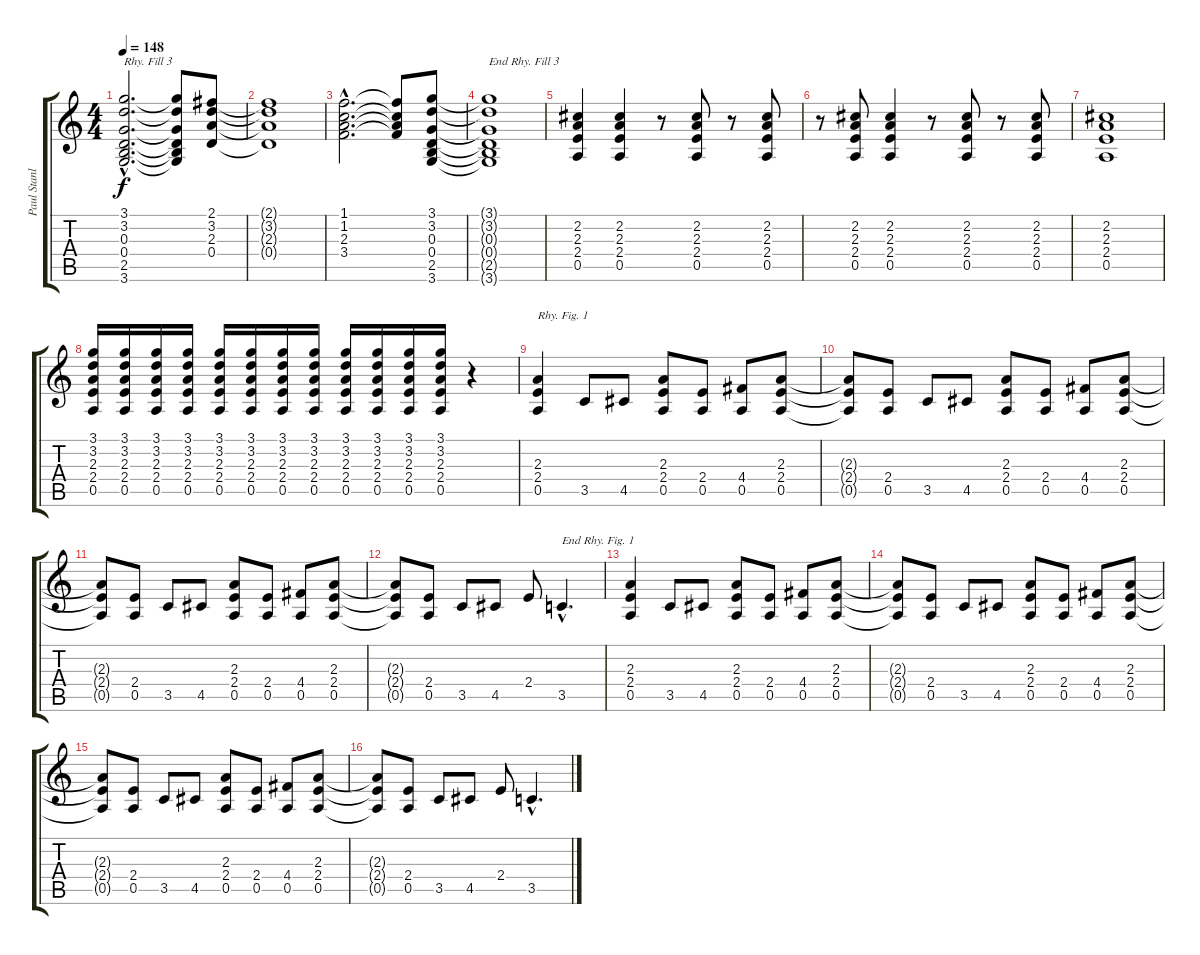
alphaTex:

\track ("Paul Stanley" "Paul Stanl") {instrument overdrivenguitar}
\staff {score tabs}
\tuning (E4 B3 G3 D3 A2 E2) {hide}
\ts (4 4)
\tempo 148
\clef g2
\ks c
(3.1{hac} 3.2{hac} 0.3{hac} 0.4{hac} 2.5{hac} 3.6{hac}).2{d txt "Rhy. Fill 3" dy f} (3.1{t} 3.2{t} 0.3{t} 0.4{t} 2.5{t} 3.6{t}).8 (2.1 3.2 2.3 0.4).8 |
(2.1{t} 3.2{t} 2.3{t} 0.4{t}).1 |
(1.1{hac} 1.2{hac} 2.3{hac} 3.4{hac}).2{d} (1.1{t} 1.2{t} 2.3{t} 3.4{t}).8 (3.1 3.2 0.3 0.4 2.5 3.6).8 |
(3.1{t} 3.2{t} 0.3{t} 0.4{t} 2.5{t} 3.6{t}).1{txt "End Rhy. Fill 3"} |
(2.2 2.3 2.4 0.5).4 (2.2 2.3 2.4 0.5).4 r.8 (2.2 2.3 2.4 0.5).8 r.8 (2.2 2.3 2.4 0.5).8 |
r.8 (2.2 2.3 2.4 0.5).8 (2.2 2.3 2.4 0.5).4 r.8 (2.2 2.3 2.4 0.5).8 r.8 (2.2 2.3 2.4 0.5).8 |
(2.2 2.3 2.4 0.5).1 |
(3.1 3.2 2.3 2.4 0.5).16 (3.1 3.2 2.3 2.4 0.5).16 (3.1 3.2 2.3 2.4 0.5).16 (3.1 3.2 2.3 2.4 0.5).16 (3.1 3.2 2.3 2.4 0.5).16 (3.1 3.2 2.3 2.4 0.5).16 (3.1 3.2 2.3 2.4 0.5).16 (3.1 3.2 2.3 2.4 0.5).16 (3.1 3.2 2.3 2.4 0.5).16 (3.1 3.2 2.3 2.4 0.5).16 (3.1 3.2 2.3 2.4 0.5).16 (3.1 3.2 2.3 2.4 0.5).16 r.4 |
(2.3 2.4 0.5).4{txt "Rhy. Fig. 1"} 3.5.8 4.5.8 (2.3 2.4 0.5).8 (2.4 0.5).8 (4.4 0.5).8 (2.3 2.4 0.5).8 |
(2.3{t} 2.4{t} 0.5{t}).8 (2.4 0.5).8 3.5.8 4.5.8 (2.3 2.4 0.5).8 (2.4 0.5).8 (4.4 0.5).8 (2.3 2.4 0.5).8 |
(2.3{t} 2.4{t} 0.5{t}).8 (2.4 0.5).8 3.5.8 4.5.8 (2.3 2.4 0.5).8 (2.4 0.5).8 (4.4 0.5).8 (2.3 2.4 0.5).8 |
(2.3{t} 2.4{t} 0.5{t}).8 (2.4 0.5).8 3.5.8 4.5.8 2.4.8 3.5{hac}.4{d txt "End Rhy. Fig. 1"} |
(2.3 2.4 0.5).4 3.5.8 4.5.8 (2.3 2.4 0.5).8 (2.4 0.5).8 (4.4 0.5).8 (2.3 2.4 0.5).8 |
(2.3{t} 2.4{t} 0.5{t}).8 (2.4 0.5).8 3.5.8 4.5.8 (2.3 2.4 0.5).8 (2.4 0.5).8 (4.4 0.5).8 (2.3 2.4 0.5).8 |
(2.3{t} 2.4{t} 0.5{t}).8 (2.4 0.5).8 3.5.8 4.5.8 (2.3 2.4 0.5).8 (2.4 0.5).8 (4.4 0.5).8 (2.3 2.4 0.5).8 |
(2.3{t} 2.4{t} 0.5{t}).8 (2.4 0.5).8 3.5.8 4.5.8 2.4.8 3.5{hac}.4{d}
